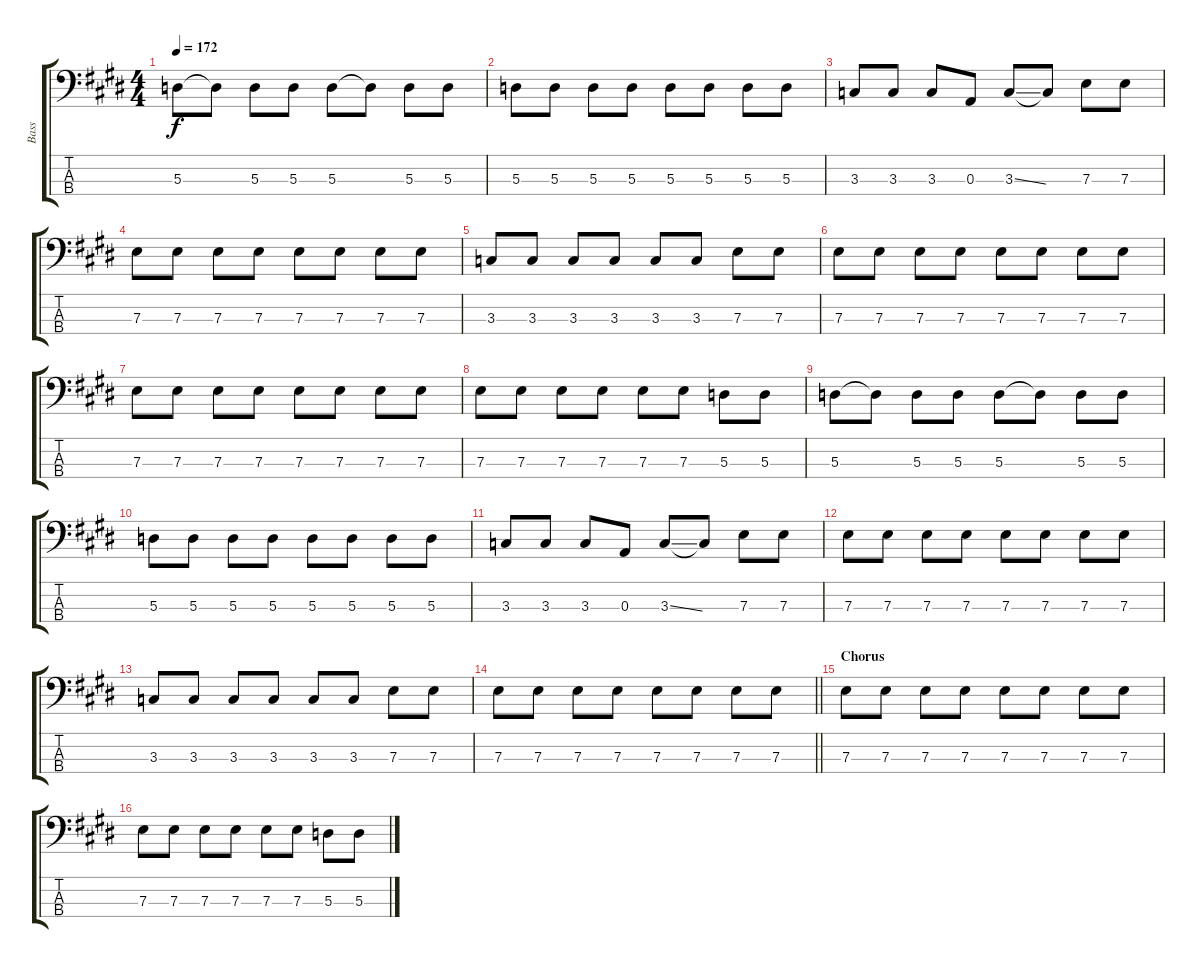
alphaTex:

\track ("Bass" "Bass") {instrument electricbasspick}
\staff {score tabs}
\tuning (G2 D2 A1 E1) {hide}
\ts (4 4)
\tempo 172
\clef f4
\ks e
5.3.8{dy f} 5.3{t}.8 5.3.8 5.3.8 5.3.8 5.3{t}.8 5.3.8 5.3.8 |
5.3.8 5.3.8 5.3.8 5.3.8 5.3.8 5.3.8 5.3.8 5.3.8 |
3.3.8 3.3.8 3.3.8 0.3.8 3.3{ss}.8 3.3{t}.8 7.3.8 7.3.8 |
7.3.8 7.3.8 7.3.8 7.3.8 7.3.8 7.3.8 7.3.8 7.3.8 |
3.3.8 3.3.8 3.3.8 3.3.8 3.3.8 3.3.8 7.3.8 7.3.8 |
7.3.8 7.3.8 7.3.8 7.3.8 7.3.8 7.3.8 7.3.8 7.3.8 |
7.3.8 7.3.8 7.3.8 7.3.8 7.3.8 7.3.8 7.3.8 7.3.8 |
7.3.8 7.3.8 7.3.8 7.3.8 7.3.8 7.3.8 5.3.8 5.3.8 |
5.3.8 5.3{t}.8 5.3.8 5.3.8 5.3.8 5.3{t}.8 5.3.8 5.3.8 |
5.3.8 5.3.8 5.3.8 5.3.8 5.3.8 5.3.8 5.3.8 5.3.8 |
3.3.8 3.3.8 3.3.8 0.3.8 3.3{ss}.8 3.3{t}.8 7.3.8 7.3.8 |
7.3.8 7.3.8 7.3.8 7.3.8 7.3.8 7.3.8 7.3.8 7.3.8 |
3.3.8 3.3.8 3.3.8 3.3.8 3.3.8 3.3.8 7.3.8 7.3.8 |
\barLineRight lightlight
7.3.8 7.3.8 7.3.8 7.3.8 7.3.8 7.3.8 7.3.8 7.3.8 |
\section ("" "Chorus")
7.3.8 7.3.8 7.3.8 7.3.8 7.3.8 7.3.8 7.3.8 7.3.8 |
7.3.8 7.3.8 7.3.8 7.3.8 7.3.8 7.3.8 5.3.8 5.3.8
